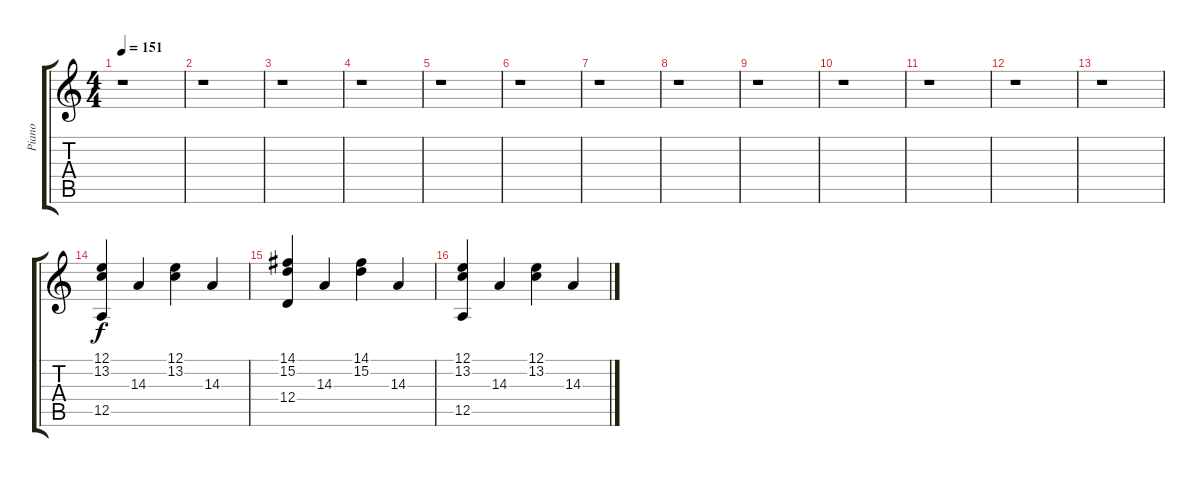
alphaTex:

\track ("Piano" "Piano") {instrument acousticgrandpiano}
\staff {score tabs}
\tuning (E4 B3 G3 D3 A2 E2) {hide}
\ts (4 4)
\tempo 151
\clef g2
\ks c
r.1{dy f} |
r.1 |
r.1 |
r.1 |
r.1 |
r.1 |
r.1 |
r.1 |
r.1 |
r.1 |
r.1 |
r.1 |
r.1 |
(12.1 13.2 12.5).4 14.3.4 (12.1 13.2).4 14.3.4 |
(14.1 15.2 12.4).4 14.3.4 (14.1 15.2).4 14.3.4 |
(12.1 13.2 12.5).4 14.3.4 (12.1 13.2).4 14.3.4
